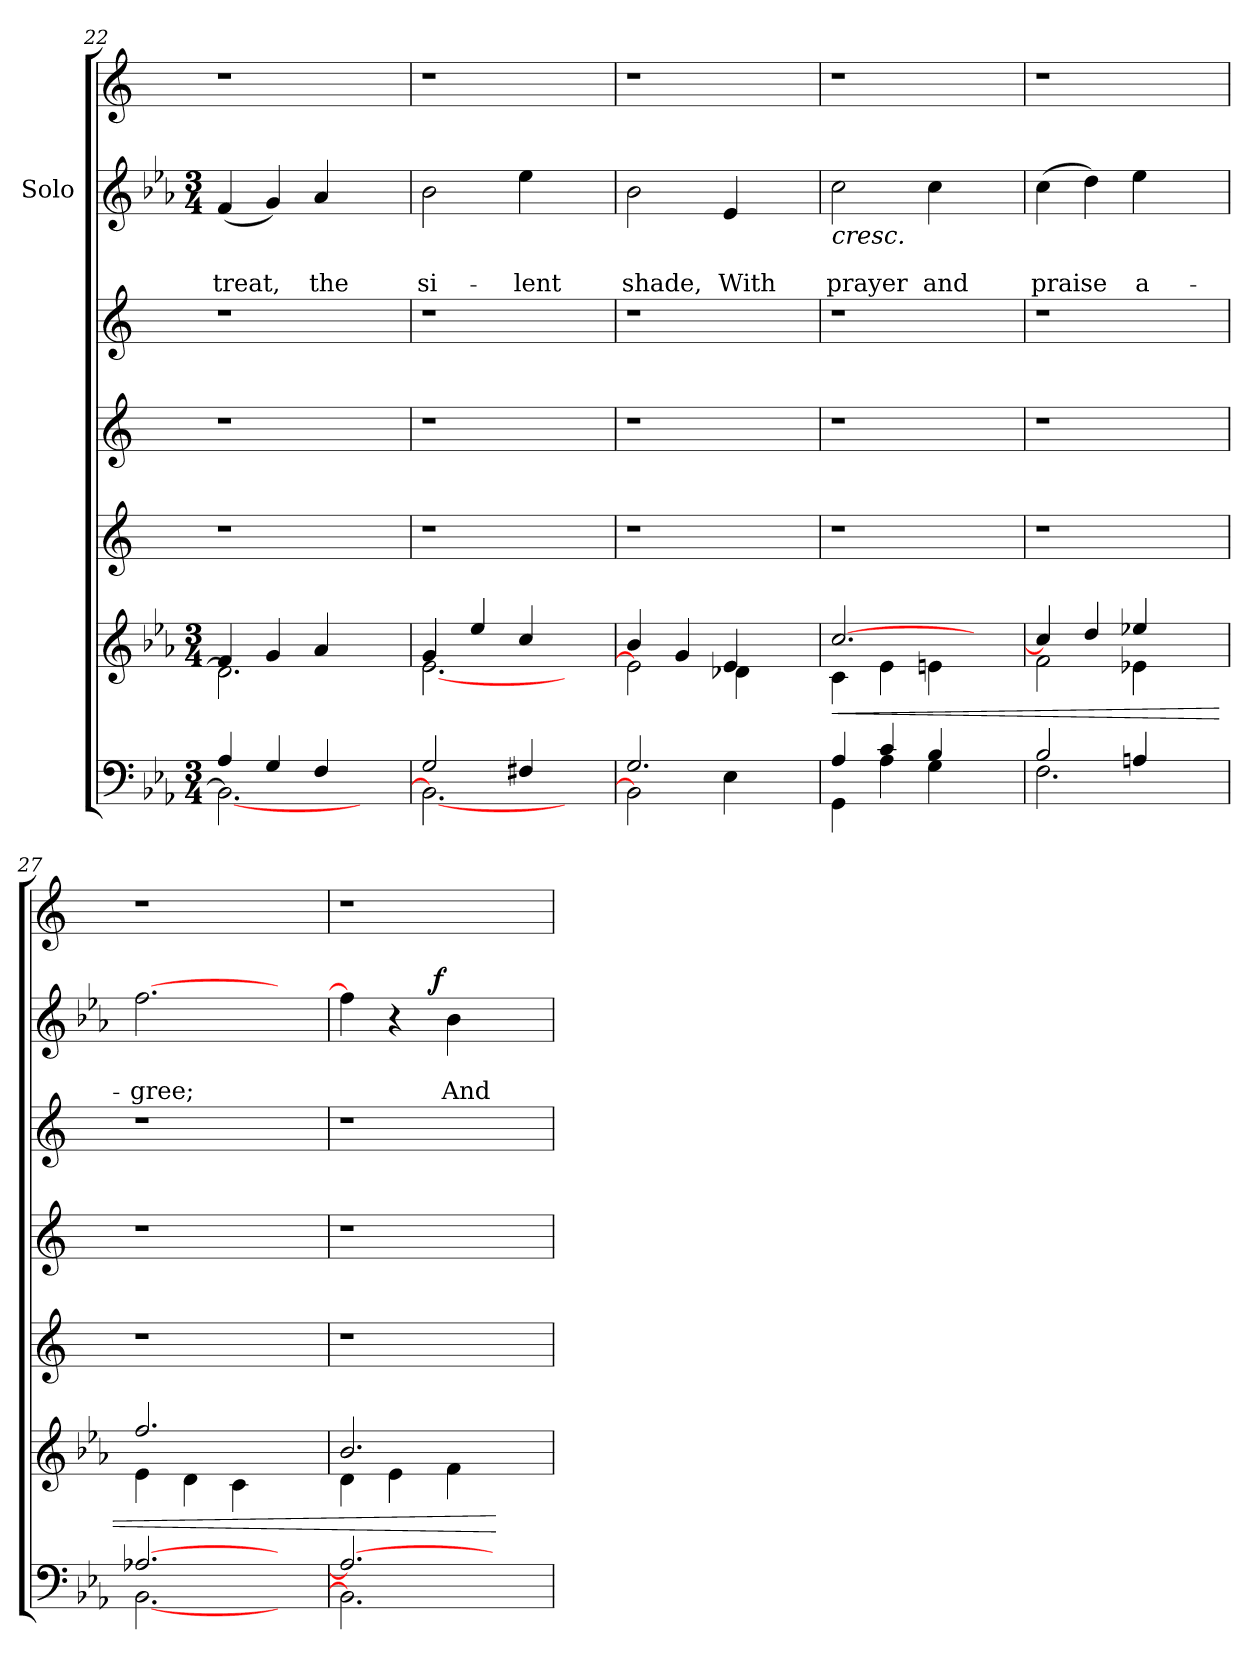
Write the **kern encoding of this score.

**kern	**kern	**dynam	**kern	**kern	**kern	**kern	**text	**text	**dynam	**kern
*part7	*part6	*part6	*part5	*part4	*part3	*part2	*part2	*part2	*part2	*part1
*staff7	*staff6	*staff6	*staff5	*staff4	*staff3	*staff2	*staff2	*staff2	*staff2	*staff1
*	*	*	*	*	*	*I"Solo	*	*	*	*
!!LO:PB:g=z
*clefF4	*clefG2	*	*clefG2	*clefG2	*clefG2	*clefG2	*	*	*	*clefG2
*k[b-e-a-]	*k[b-e-a-]	*	*k[]	*k[]	*k[]	*k[b-e-a-]	*	*	*	*k[]
*E-:	*E-:	*	*C:	*C:	*C:	*E-:	*	*	*	*C:
*M3/4	*M3/4	*	*	*	*	*M3/4	*	*	*	*
=22	=22	=22	=22	=22	=22	=22	=22	=22	=22	=22
*^	*^	*	*	*	*	*	*	*	*	*
!	!	!	!	!	!	!	!	!	!	!LO:LY:b	!	!
4A-/	2.BB-\_	4f/	2.d\]	.	1r	1r	1r	(<4f/	.	-treat,	.	1r
4G/	.	4g/	.	.	.	.	.	4g/)	.	.	.	.
!	!	!	!	!	!	!	!	!	!	!LO:LY:b	!	!
4F/	.	4a-/	.	.	.	.	.	4a-/	.	the	.	.
4ryy	4ryy	4ryy	4ryy	.	.	.	.	4ryy	.	.	.	.
=23	=23	=23	=23	=23	=23	=23	=23	=23	=23	=23	=23	=23
!	!	!	!	!	!	!	!	!	!	!LO:LY:b	!	!
2G/	2.BB-\_	4g/	[<2.e-\	.	1r	1r	1r	2b-\	.	si-	.	1r
.	.	4ee-/	.	.	.	.	.	.	.	.	.	.
!	!	!	!	!	!	!	!	!	!	!LO:LY:b	!	!
4F#X/	.	4cc/	.	.	.	.	.	4ee-\	.	-lent	.	.
4ryy	4ryy	4ryy	4ryy	.	.	.	.	4ryy	.	.	.	.
=24	=24	=24	=24	=24	=24	=24	=24	=24	=24	=24	=24	=24
!	!	!	!	!	!	!	!	!	!	!LO:LY:b	!	!
2.G/	2BB-\]	4b-/	2e-\]	.	1r	1r	1r	2b-\	.	shade,	.	1r
.	.	4g/	.	.	.	.	.	.	.	.	.	.
!	!	!	!	!	!	!	!	!	!	!LO:LY:b	!	!
.	4E-\	4e-/	4d-X\	.	.	.	.	4e-/	.	With	.	.
4ryy	4ryy	4ryy	4ryy	.	.	.	.	4ryy	.	.	.	.
=25	=25	=25	=25	=25	=25	=25	=25	=25	=25	=25	=25	=25
!	!	!	!	!LO:HP:b	!	!	!	!	!	!LO:LY:b	!LO:HP:b	!
4A-/	4GG\	[>2.cc/	4c\	<	1r	1r	1r	2cc\	.	prayer	<	1r
4c/	4A-\	.	4e-\	.	.	.	.	.	.	.	.	.
!	!	!	!	!	!	!	!	!	!	!LO:LY:b	!	!
4B-/	4G\	.	4en\	.	.	.	.	4cc\	.	and	.	.
4ryy	4ryy	4ryy	4ryy	.	.	.	.	4ryy	.	.	.	.
=26	=26	=26	=26	=26	=26	=26	=26	=26	=26	=26	=26	=26
!	!	!	!	!	!	!	!	!	!	!LO:LY:b	!	!
2B-/	2.F\	4cc/]	2f\	.	1r	1r	1r	(>4cc\	.	praise	.	1r
.	.	4dd/	.	.	.	.	.	4dd\)	.	.	.	.
!	!	!	!	!	!	!	!	!	!	!LO:LY:b	!	!
4An/	.	4ee-X/	4e-X\	.	.	.	.	4ee-\	.	a-	.	.
4ryy	4ryy	4ryy	4ryy	.	.	.	.	4ryy	.	.	.	.
=27	=27	=27	=27	=27	=27	=27	=27	=27	=27	=27	=27	=27
!	!	!	!	!	!	!	!	!	!	!LO:LY:b	!	!
[>2.A-X/	[<2.BB-\	2.ff/	4e-\	.	1r	1r	1r	[>2.ff\	.	-gree;	.	1r
.	.	.	4d\	.	.	.	.	.	.	.	.	.
.	.	.	4c\	.	.	.	.	.	.	.	.	.
4ryy	4ryy	4ryy	4ryy	.	.	.	.	4ryy	.	.	.	.
=28	=28	=28	=28	=28	=28	=28	=28	=28	=28	=28	=28	=28
*	*	*	*	*	*	*	*	*^	*	*	*	*
2.A-/_	2.BB-\]	2.b-/	4d\	.	1r	1r	1r	4ff\]	4...ryy	.	.	.	1r
.	.	.	4e-\	.	.	.	.	4r	.	.	.	.	.
!	!	!	!	!	!	!	!	!	!	!	!	!LO:DY:a	!
.	.	.	.	.	.	.	.	.	2ryy	.	.	f	.
!	!	!	!	!	!	!	!	!	!	!	!LO:LY:b	!	!
.	.	.	4f\	.	.	.	.	4b-\	.	.	And	[	.
4ryy	4ryy	4ryy	4ryy	[	.	.	.	4ryy	.	.	.	.	.
.	.	.	.	.	.	.	.	.	32ryy	.	.	.	.
*v	*v	*	*	*	*	*	*	*v	*v	*	*	*	*
*	*v	*v	*	*	*	*	*	*	*	*	*
=	=	=	=	=	=	=	=	=	=	=
*-	*-	*-	*-	*-	*-	*-	*-	*-	*-	*-
